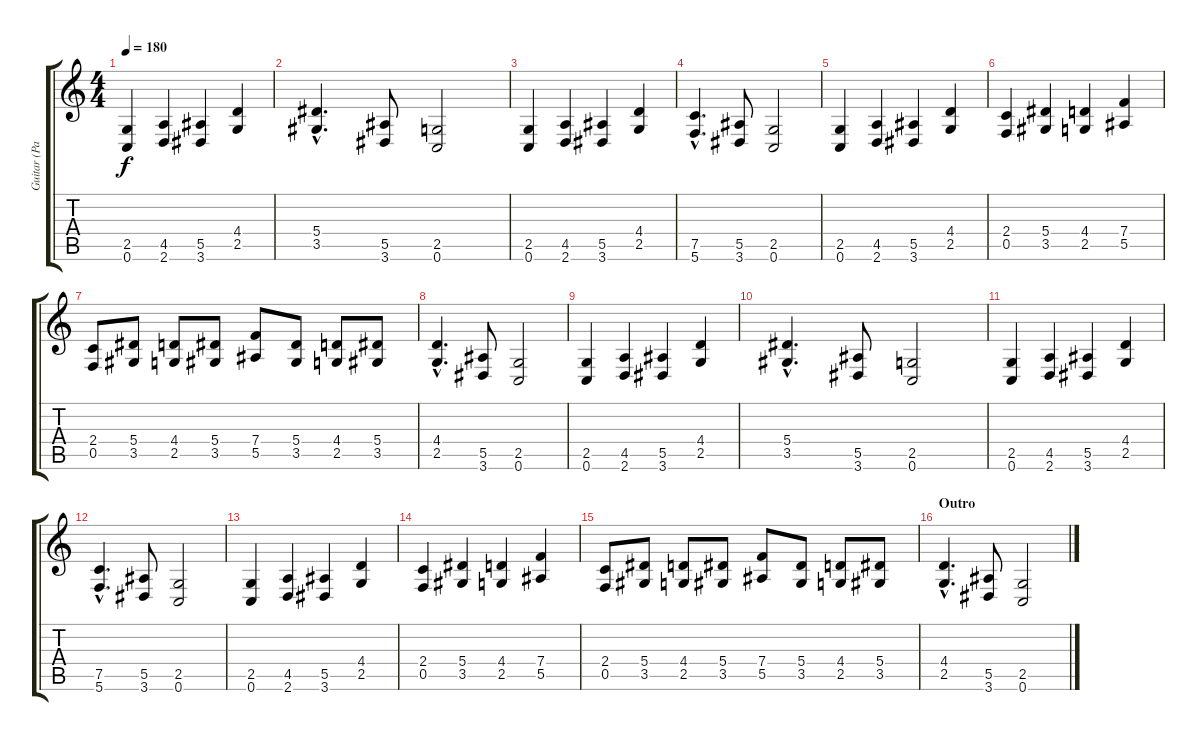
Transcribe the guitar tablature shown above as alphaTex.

\track ("Guitar (Paul)" "Guitar (Pa") {instrument distortionguitar}
\staff {score tabs}
\tuning (C4 G3 Eb3 Bb2 F2 C2) {hide}
\ts (4 4)
\tempo 180
\clef g2
\ks c
(2.5 0.6).4{dy f} (4.5 2.6).4 (5.5 3.6).4 (4.4 2.5).4 |
(5.4{hac} 3.5{hac}).4{d} (5.5 3.6).8 (2.5 0.6).2 |
(2.5 0.6).4 (4.5 2.6).4 (5.5 3.6).4 (4.4 2.5).4 |
(7.5{hac} 5.6{hac}).4{d} (5.5 3.6).8 (2.5 0.6).2 |
(2.5 0.6).4 (4.5 2.6).4 (5.5 3.6).4 (4.4 2.5).4 |
(2.4 0.5).4 (5.4 3.5).4 (4.4 2.5).4 (7.4 5.5).4 |
(2.4 0.5).8 (5.4 3.5).8 (4.4 2.5).8 (5.4 3.5).8 (7.4 5.5).8 (5.4 3.5).8 (4.4 2.5).8 (5.4 3.5).8 |
(4.4{hac} 2.5{hac}).4{d} (5.5 3.6).8 (2.5 0.6).2 |
(2.5 0.6).4 (4.5 2.6).4 (5.5 3.6).4 (4.4 2.5).4 |
(5.4{hac} 3.5{hac}).4{d} (5.5 3.6).8 (2.5 0.6).2 |
(2.5 0.6).4 (4.5 2.6).4 (5.5 3.6).4 (4.4 2.5).4 |
(7.5{hac} 5.6{hac}).4{d} (5.5 3.6).8 (2.5 0.6).2 |
(2.5 0.6).4 (4.5 2.6).4 (5.5 3.6).4 (4.4 2.5).4 |
(2.4 0.5).4 (5.4 3.5).4 (4.4 2.5).4 (7.4 5.5).4 |
(2.4 0.5).8 (5.4 3.5).8 (4.4 2.5).8 (5.4 3.5).8 (7.4 5.5).8 (5.4 3.5).8 (4.4 2.5).8 (5.4 3.5).8 |
\section ("" "Outro")
(4.4{hac} 2.5{hac}).4{d} (5.5 3.6).8 (2.5 0.6).2
